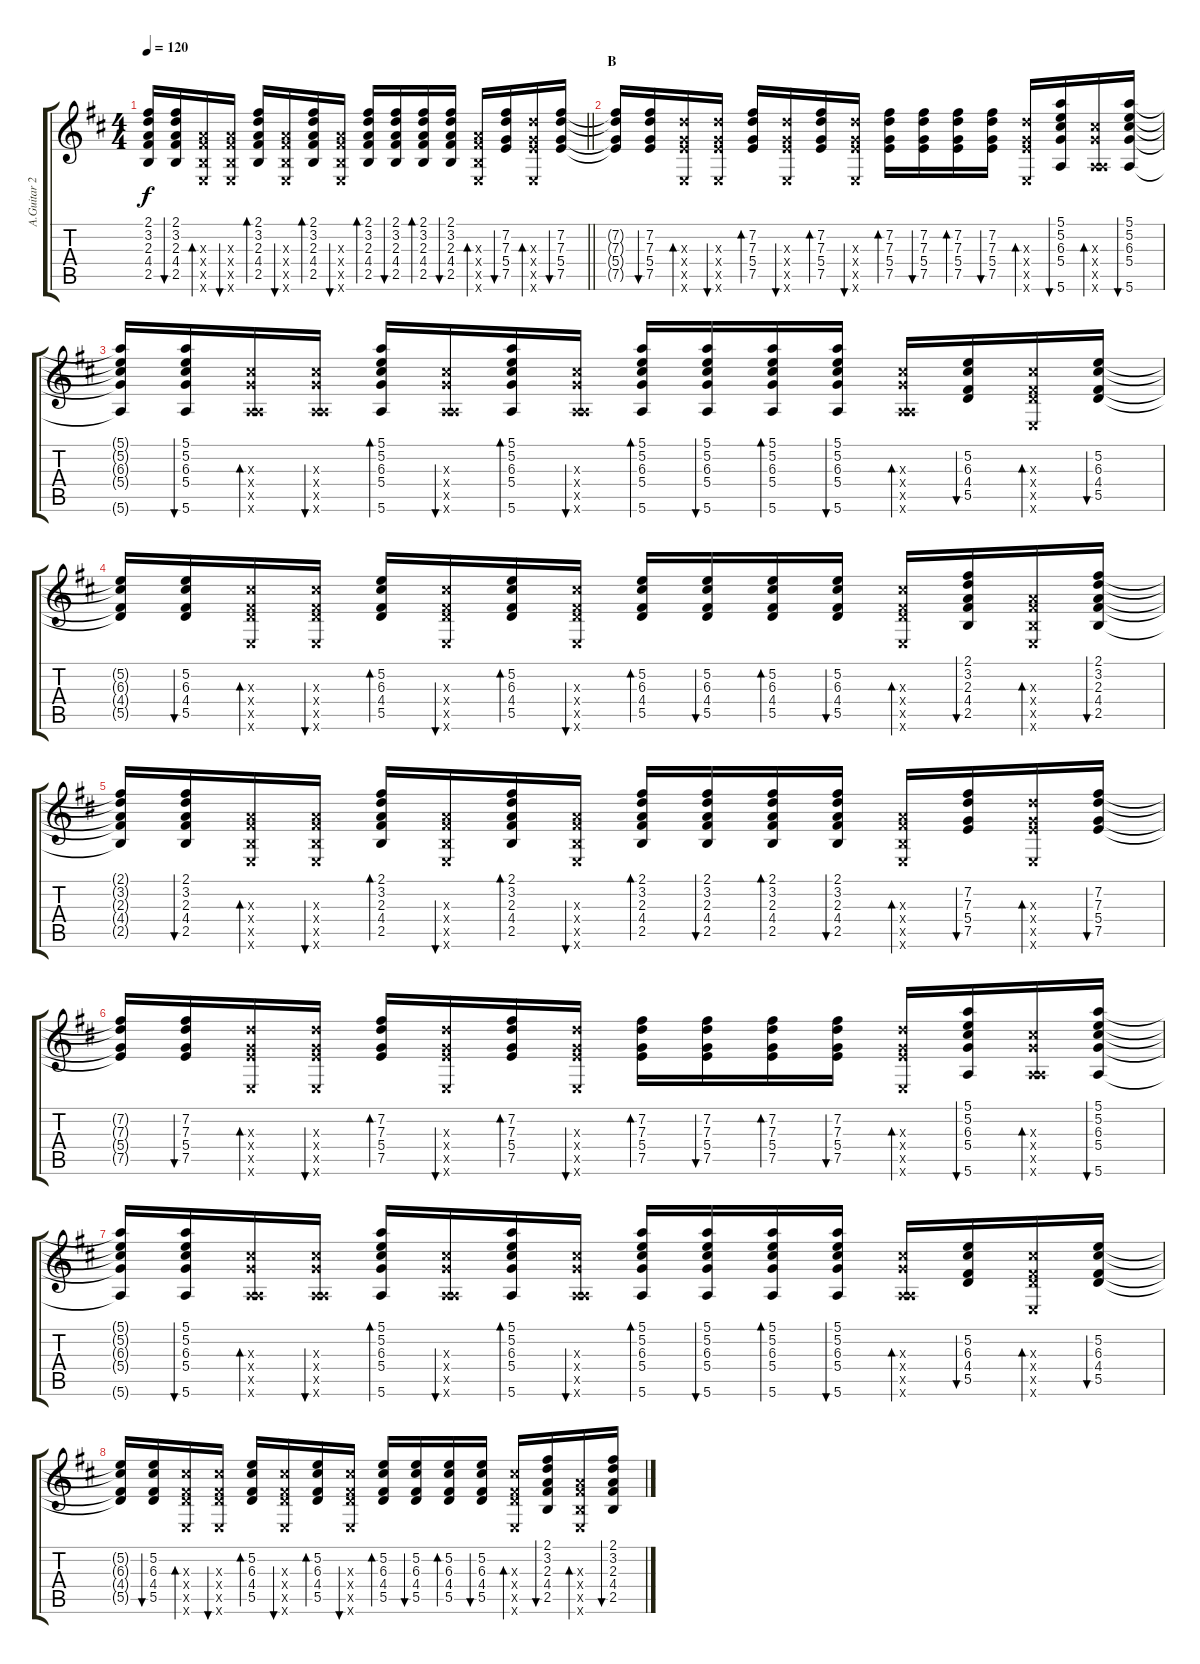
\track ("A.Guitar 2" "A.Guitar 2") {instrument acousticguitarsteel}
\staff {score tabs}
\tuning (E4 B3 G3 D3 A2 E2) {hide}
\ts (4 4)
\tempo 120
\clef g2
\barLineRight lightlight
\ks d
(2.1{t} 3.2{t} 2.3{t} 4.4{t} 2.5{t}).16{dy f} (2.1 3.2 2.3 4.4 2.5).16{bu 30} (2.3{x} 4.4{x} 2.5{x} 0.6{x}).16{bd 30} (2.3{x} 4.4{x} 2.5{x} 0.6{x}).16{bu 30} (2.1 3.2 2.3 4.4 2.5).16{bd 30} (2.3{x} 4.4{x} 2.5{x} 0.6{x}).16{bu 30} (2.1 3.2 2.3 4.4 2.5).16{bd 30} (2.3{x} 4.4{x} 2.5{x} 0.6{x}).16{bu 30} (2.1 3.2 2.3 4.4 2.5).16{bd 30} (2.1 3.2 2.3 4.4 2.5).16{bu 30} (2.1 3.2 2.3 4.4 2.5).16{bd 30} (2.1 3.2 2.3 4.4 2.5).16{bu 30} (2.3{x} 4.4{x} 2.5{x} 0.6{x}).16{bd 30} (7.2 7.3 5.4 7.5).16{bu 30} (7.3{x} 5.4{x} 7.5{x} 0.6{x}).16{bd 30} (7.2 7.3 5.4 7.5).16{bu 30} |
\section ("" "B")
(7.2{t} 7.3{t} 5.4{t} 7.5{t}).16 (7.2 7.3 5.4 7.5).16{bu 30} (7.3{x} 5.4{x} 7.5{x} 0.6{x}).16{bd 30} (7.3{x} 5.4{x} 7.5{x} 0.6{x}).16{bu 30} (7.2 7.3 5.4 7.5).16{bd 30} (7.3{x} 5.4{x} 7.5{x} 0.6{x}).16{bu 30} (7.2 7.3 5.4 7.5).16{bd 30} (7.3{x} 5.4{x} 7.5{x} 0.6{x}).16{bu 30} (7.2 7.3 5.4 7.5).16{bd 30} (7.2 7.3 5.4 7.5).16{bu 30} (7.2 7.3 5.4 7.5).16{bd 30} (7.2 7.3 5.4 7.5).16{bu 30} (7.3{x} 5.4{x} 7.5{x} 0.6{x}).16{bd 30} (5.1 5.2 6.3 5.4 5.6).16{bu 30} (6.3{x} 5.4{x} 0.5{x} 5.6{x}).16{bd 30} (5.1 5.2 6.3 5.4 5.6).16{bu 30} |
(5.1{t} 5.2{t} 6.3{t} 5.4{t} 5.6{t}).16 (5.1 5.2 6.3 5.4 5.6).16{bu 30} (6.3{x} 5.4{x} 0.5{x} 5.6{x}).16{bd 30} (6.3{x} 5.4{x} 0.5{x} 5.6{x}).16{bu 30} (5.1 5.2 6.3 5.4 5.6).16{bd 30} (6.3{x} 5.4{x} 0.5{x} 5.6{x}).16{bu 30} (5.1 5.2 6.3 5.4 5.6).16{bd 30} (6.3{x} 5.4{x} 0.5{x} 5.6{x}).16{bu 30} (5.1 5.2 6.3 5.4 5.6).16{bd 30} (5.1 5.2 6.3 5.4 5.6).16{bu 30} (5.1 5.2 6.3 5.4 5.6).16{bd 30} (5.1 5.2 6.3 5.4 5.6).16{bu 30} (6.3{x} 5.4{x} 0.5{x} 5.6{x}).16{bd 30} (5.2 6.3 4.4 5.5).16{bu 30} (6.3{x} 4.4{x} 5.5{x} 0.6{x}).16{bd 30} (5.2 6.3 4.4 5.5).16{bu 30} |
(5.2{t} 6.3{t} 4.4{t} 5.5{t}).16 (5.2 6.3 4.4 5.5).16{bu 30} (6.3{x} 4.4{x} 5.5{x} 0.6{x}).16{bd 30} (6.3{x} 4.4{x} 5.5{x} 0.6{x}).16{bu 30} (5.2 6.3 4.4 5.5).16{bd 30} (6.3{x} 4.4{x} 5.5{x} 0.6{x}).16{bu 30} (5.2 6.3 4.4 5.5).16{bd 30} (6.3{x} 4.4{x} 5.5{x} 0.6{x}).16{bu 30} (5.2 6.3 4.4 5.5).16{bd 30} (5.2 6.3 4.4 5.5).16{bu 30} (5.2 6.3 4.4 5.5).16{bd 30} (5.2 6.3 4.4 5.5).16{bu 30} (6.3{x} 4.4{x} 5.5{x} 0.6{x}).16{bd 30} (2.1 3.2 2.3 4.4 2.5).16{bu 30} (2.3{x} 4.4{x} 2.5{x} 0.6{x}).16{bd 30} (2.1 3.2 2.3 4.4 2.5).16{bu 30} |
(2.1{t} 3.2{t} 2.3{t} 4.4{t} 2.5{t}).16 (2.1 3.2 2.3 4.4 2.5).16{bu 30} (2.3{x} 4.4{x} 2.5{x} 0.6{x}).16{bd 30} (2.3{x} 4.4{x} 2.5{x} 0.6{x}).16{bu 30} (2.1 3.2 2.3 4.4 2.5).16{bd 30} (2.3{x} 4.4{x} 2.5{x} 0.6{x}).16{bu 30} (2.1 3.2 2.3 4.4 2.5).16{bd 30} (2.3{x} 4.4{x} 2.5{x} 0.6{x}).16{bu 30} (2.1 3.2 2.3 4.4 2.5).16{bd 30} (2.1 3.2 2.3 4.4 2.5).16{bu 30} (2.1 3.2 2.3 4.4 2.5).16{bd 30} (2.1 3.2 2.3 4.4 2.5).16{bu 30} (2.3{x} 4.4{x} 2.5{x} 0.6{x}).16{bd 30} (7.2 7.3 5.4 7.5).16{bu 30} (7.3{x} 5.4{x} 7.5{x} 0.6{x}).16{bd 30} (7.2 7.3 5.4 7.5).16{bu 30} |
(7.2{t} 7.3{t} 5.4{t} 7.5{t}).16 (7.2 7.3 5.4 7.5).16{bu 30} (7.3{x} 5.4{x} 7.5{x} 0.6{x}).16{bd 30} (7.3{x} 5.4{x} 7.5{x} 0.6{x}).16{bu 30} (7.2 7.3 5.4 7.5).16{bd 30} (7.3{x} 5.4{x} 7.5{x} 0.6{x}).16{bu 30} (7.2 7.3 5.4 7.5).16{bd 30} (7.3{x} 5.4{x} 7.5{x} 0.6{x}).16{bu 30} (7.2 7.3 5.4 7.5).16{bd 30} (7.2 7.3 5.4 7.5).16{bu 30} (7.2 7.3 5.4 7.5).16{bd 30} (7.2 7.3 5.4 7.5).16{bu 30} (7.3{x} 5.4{x} 7.5{x} 0.6{x}).16{bd 30} (5.1 5.2 6.3 5.4 5.6).16{bu 30} (6.3{x} 5.4{x} 0.5{x} 5.6{x}).16{bd 30} (5.1 5.2 6.3 5.4 5.6).16{bu 30} |
(5.1{t} 5.2{t} 6.3{t} 5.4{t} 5.6{t}).16 (5.1 5.2 6.3 5.4 5.6).16{bu 30} (6.3{x} 5.4{x} 0.5{x} 5.6{x}).16{bd 30} (6.3{x} 5.4{x} 0.5{x} 5.6{x}).16{bu 30} (5.1 5.2 6.3 5.4 5.6).16{bd 30} (6.3{x} 5.4{x} 0.5{x} 5.6{x}).16{bu 30} (5.1 5.2 6.3 5.4 5.6).16{bd 30} (6.3{x} 5.4{x} 0.5{x} 5.6{x}).16{bu 30} (5.1 5.2 6.3 5.4 5.6).16{bd 30} (5.1 5.2 6.3 5.4 5.6).16{bu 30} (5.1 5.2 6.3 5.4 5.6).16{bd 30} (5.1 5.2 6.3 5.4 5.6).16{bu 30} (6.3{x} 5.4{x} 0.5{x} 5.6{x}).16{bd 30} (5.2 6.3 4.4 5.5).16{bu 30} (6.3{x} 4.4{x} 5.5{x} 0.6{x}).16{bd 30} (5.2 6.3 4.4 5.5).16{bu 30} |
(5.2{t} 6.3{t} 4.4{t} 5.5{t}).16 (5.2 6.3 4.4 5.5).16{bu 30} (6.3{x} 4.4{x} 5.5{x} 0.6{x}).16{bd 30} (6.3{x} 4.4{x} 5.5{x} 0.6{x}).16{bu 30} (5.2 6.3 4.4 5.5).16{bd 30} (6.3{x} 4.4{x} 5.5{x} 0.6{x}).16{bu 30} (5.2 6.3 4.4 5.5).16{bd 30} (6.3{x} 4.4{x} 5.5{x} 0.6{x}).16{bu 30} (5.2 6.3 4.4 5.5).16{bd 30} (5.2 6.3 4.4 5.5).16{bu 30} (5.2 6.3 4.4 5.5).16{bd 30} (5.2 6.3 4.4 5.5).16{bu 30} (6.3{x} 4.4{x} 5.5{x} 0.6{x}).16{bd 30} (2.1 3.2 2.3 4.4 2.5).16{bu 30} (2.3{x} 4.4{x} 2.5{x} 0.6{x}).16{bd 30} (2.1 3.2 2.3 4.4 2.5).16{bu 30}
